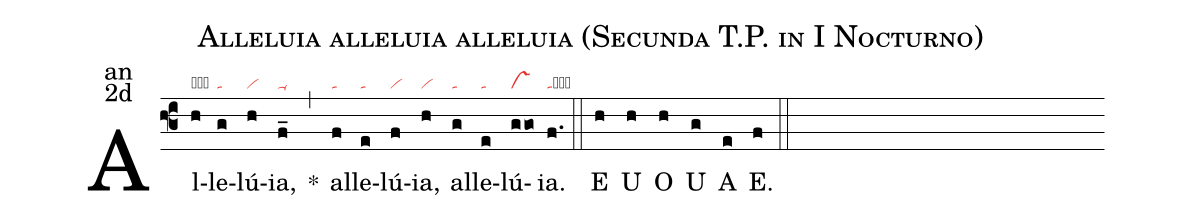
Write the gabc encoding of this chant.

name:Alleluia alleluia alleluia (Secunda T.P. in I Nocturno);
office-part:an;
mode:2d;
nabc-lines:1;
%%
(f3) Al(h|obvi)le(g|ta)lú(h|vi)ia,(f_|ta-) <sp>*</sp>(,) al(f|ta)le(e|ta)lú(f|vi)ia,(h|vi) al(g|ta)le(e|ta)lú(ggo|vs)ia.(f.|tacb) (::) <eu>E(h) U(h) O(h) U(g) A(e) E.(f) </eu>(::)
